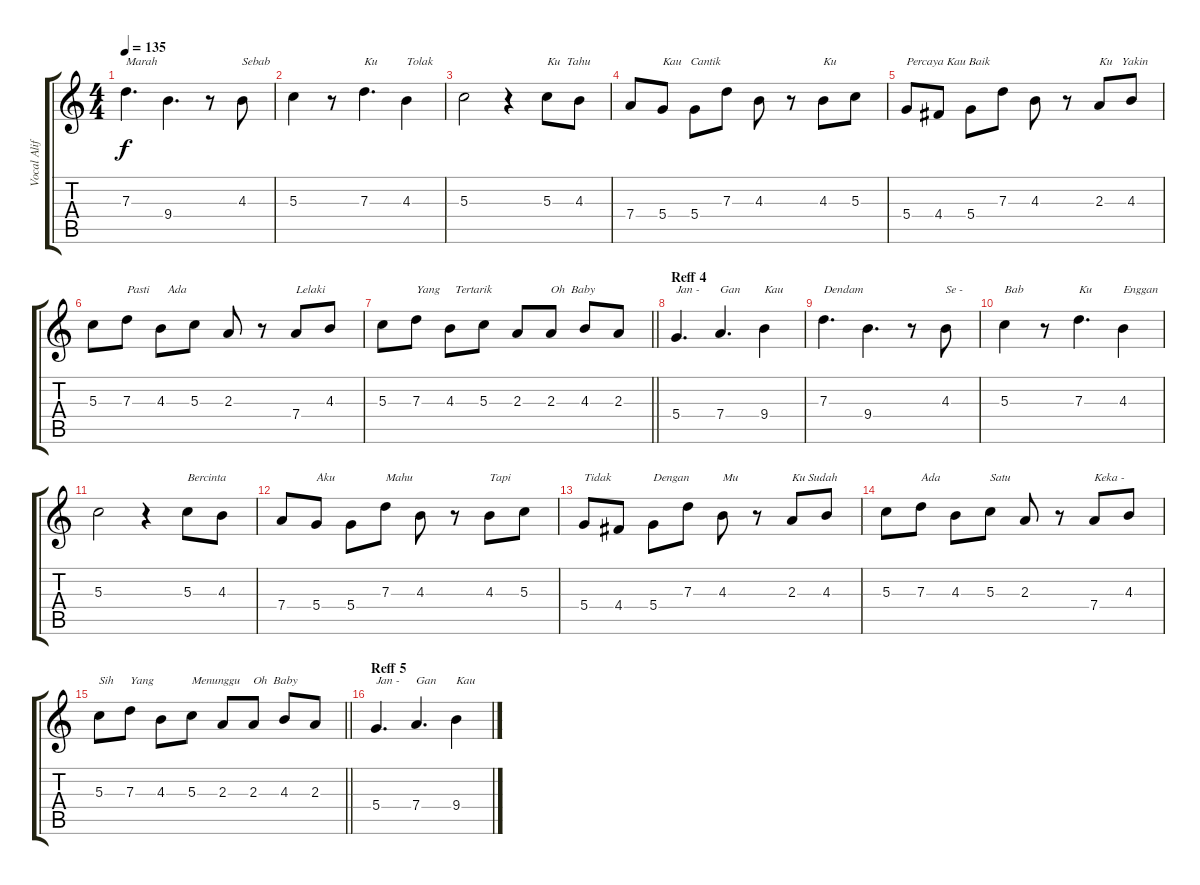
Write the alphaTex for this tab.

\track ("Vocal Alif Satar" "Vocal Alif") {instrument acousticguitarsteel}
\staff {score tabs}
\tuning (E4 B3 G3 D3 A2 E2) {hide}
\ts (4 4)
\tempo 135
\clef g2
\ks c
7.3.4{d txt "Marah " dy f} 9.4.4{d} r.8 4.3.8{txt "Sebab "} |
5.3.4 r.8 7.3.4{d txt "Ku "} 4.3.4{txt "Tolak "} |
5.3.2 r.4 5.3.8{txt "Ku  Tahu "} 4.3.8 |
7.4.8 5.4.8{txt "Kau   Cantik"} 5.4.8 7.3.8 4.3.8 r.8 4.3.8{txt "Ku "} 5.3.8 |
5.4.8{txt "Percaya Kau Baik"} 4.4.8 5.4.8 7.3.8 4.3.8 r.8 2.3.8{txt "Ku   Yakin "} 4.3.8 |
5.3.8 7.3.8{txt "Pasti      Ada"} 4.3.8 5.3.8 2.3.8 r.8 7.4.8{txt "Lelaki "} 4.3.8 |
\barLineRight lightlight
5.3.8 7.3.8{txt "Yang     Tertarik"} 4.3.8 5.3.8 2.3.8 2.3.8{txt "Oh  Baby"} 4.3.8 2.3.8 |
\section ("" "Reff 4")
5.4.4{d txt "Jan -"} 7.4.4{d txt "Gan"} 9.4.4{txt "Kau"} |
7.3.4{d txt "Dendam"} 9.4.4{d} r.8 4.3.8{txt "Se -"} |
5.3.4{txt "Bab"} r.8 7.3.4{d txt "Ku"} 4.3.4{txt "Enggan"} |
5.3.2 r.4 5.3.8{txt "Bercinta"} 4.3.8 |
7.4.8 5.4.8{txt "Aku"} 5.4.8 7.3.8{txt "Mahu"} 4.3.8 r.8 4.3.8{txt "Tapi"} 5.3.8 |
5.4.8{txt "Tidak"} 4.4.8 5.4.8{txt "Dengan"} 7.3.8 4.3.8{txt "Mu"} r.8 2.3.8{txt "Ku Sudah"} 4.3.8 |
5.3.8 7.3.8{txt "Ada"} 4.3.8 5.3.8{txt "Satu"} 2.3.8 r.8 7.4.8{txt "Keka -"} 4.3.8 |
\barLineRight lightlight
5.3.8{txt "Sih"} 7.3.8{txt "Yang"} 4.3.8 5.3.8{txt "Menunggu"} 2.3.8 2.3.8{txt "Oh  Baby"} 4.3.8 2.3.8 |
\section ("" "Reff 5")
5.4.4{d txt "Jan -"} 7.4.4{d txt "Gan "} 9.4.4{txt "Kau "}
